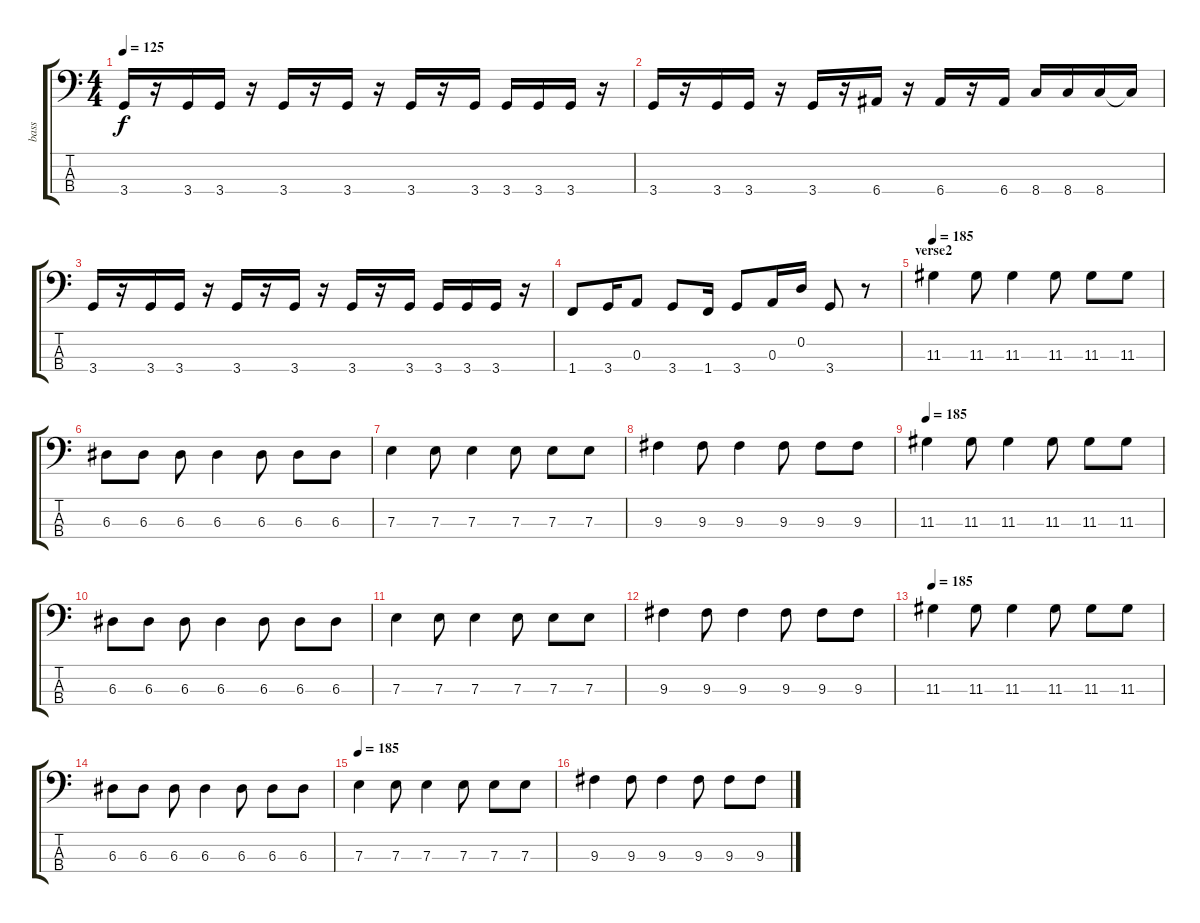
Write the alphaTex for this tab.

\track ("bass" "bass") {instrument electricbasspick}
\staff {score tabs}
\tuning (G2 D2 A1 E1) {hide}
\ts (4 4)
\tempo 125
\clef f4
\ks c
3.4.16{dy f} r.16 3.4.16 3.4.16 r.16 3.4.16 r.16 3.4.16 r.16 3.4.16 r.16 3.4.16 3.4.16 3.4.16 3.4.16 r.16 |
3.4.16 r.16 3.4.16 3.4.16 r.16 3.4.16 r.16 6.4.16 r.16 6.4.16 r.16 6.4.16 8.4.16 8.4.16 8.4.16 8.4{t}.16 |
3.4.16 r.16 3.4.16 3.4.16 r.16 3.4.16 r.16 3.4.16 r.16 3.4.16 r.16 3.4.16 3.4.16 3.4.16 3.4.16 r.16 |
1.4.8 3.4.16 0.3.8 3.4.8 1.4.16 3.4.8 0.3.16 0.2.16 3.4.8 r.8 |
\section ("" "verse2")
\tempo 185
11.3.4 11.3.8 11.3.4 11.3.8 11.3.8 11.3.8 |
6.3.8 6.3.8 6.3.8 6.3.4 6.3.8 6.3.8 6.3.8 |
7.3.4 7.3.8 7.3.4 7.3.8 7.3.8 7.3.8 |
9.3.4 9.3.8 9.3.4 9.3.8 9.3.8 9.3.8 |
\tempo 185
11.3.4 11.3.8 11.3.4 11.3.8 11.3.8 11.3.8 |
6.3.8 6.3.8 6.3.8 6.3.4 6.3.8 6.3.8 6.3.8 |
7.3.4 7.3.8 7.3.4 7.3.8 7.3.8 7.3.8 |
9.3.4 9.3.8 9.3.4 9.3.8 9.3.8 9.3.8 |
\tempo 185
11.3.4 11.3.8 11.3.4 11.3.8 11.3.8 11.3.8 |
6.3.8 6.3.8 6.3.8 6.3.4 6.3.8 6.3.8 6.3.8 |
\tempo 185
7.3.4 7.3.8 7.3.4 7.3.8 7.3.8 7.3.8 |
9.3.4 9.3.8 9.3.4 9.3.8 9.3.8 9.3.8
